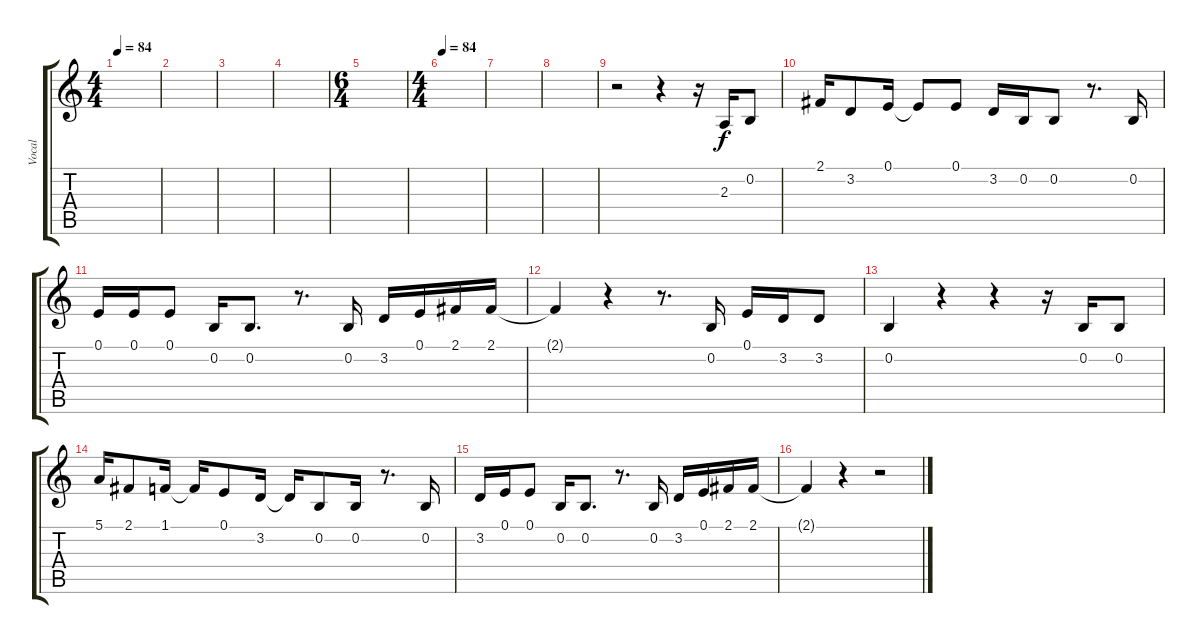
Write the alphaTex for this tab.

\track ("Vocal" "Vocal") {instrument accordion}
\staff {score tabs}
\tuning (E4 B3 G3 D3 A2 E2) {hide}
\ts (4 4)
\tempo 84
\tempo 65
\tempo 84
\clef g2
\ks c
|
|
|
|
\ts (6 4)
|
\ts (4 4)
\tempo 84
|
|
|
r.2 r.4 r.16 2.3.16 0.2.8 |
2.1.16 3.2.8 0.1.16 0.1{t}.8 0.1.8 3.2.16 0.2.16 0.2.8 r.8{d} 0.2.16 |
0.1.16 0.1.16 0.1.8 0.2.16 0.2.8{d} r.8{d} 0.2.16 3.2.16 0.1.16 2.1.16 2.1.16 |
2.1{t}.4 r.4 r.8{d} 0.2.16 0.1.16 3.2.16 3.2.8 |
0.2.4 r.4 r.4 r.16 0.2.16 0.2.8 |
5.1.16 2.1.8 1.1.16 1.1{t}.16 0.1.8 3.2.16 3.2{t}.16 0.2.8 0.2.16 r.8{d} 0.2.16 |
3.2.16 0.1.16 0.1.8 0.2.16 0.2.8{d} r.8{d} 0.2.16 3.2.16 0.1.16 2.1.16 2.1.16 |
2.1{t}.4 r.4 r.2
